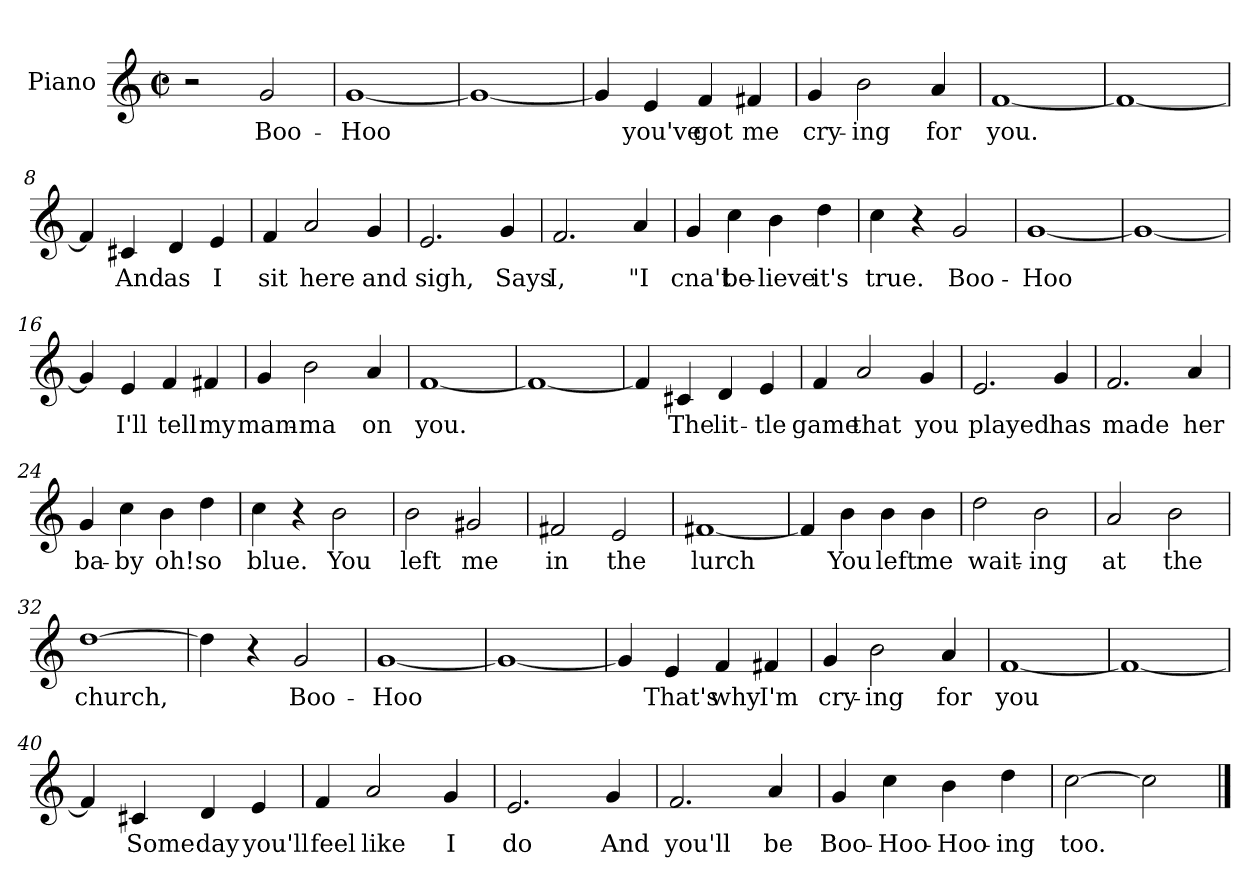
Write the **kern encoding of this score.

**kern	**text
*part1	*part1
*staff1	*staff1
*I"Piano	*
*I'Pno.	*
*clefG2	*
*k[]	*
*C:	*
*M2/2	*
*met(c|)	*
=1	=1
2r	.
2g/	Boo-
=2	=2
[1g	-Hoo
=3	=3
1g_	.
=4	=4
4g/]	.
4e/	you've
4f/	got
4f#X/	me
=5	=5
4g/	cry-
2b\	-ing
4a/	for
=6	=6
[1f	you.
=7	=7
1f_	.
=8	=8
4f/]	.
4c#X/	And
4d/	as
4e/	I
!!LO:LB:g=z
=9	=9
4f/	sit
2a/	here
4g/	and
=10	=10
2.e/	sigh,
4g/	Says
=11	=11
2.f/	I,
4a/	"I
=12	=12
4g/	cna't
4cc\	be-
4b\	-lieve
4dd\	it's
=13	=13
4cc\	true.
4r	.
2g/	Boo-
=14	=14
[1g	-Hoo
=15	=15
1g_	.
!!LO:LB:g=z
=16	=16
4g/]	.
4e/	I'll
4f/	tell
4f#X/	my
=17	=17
4g/	mam-
2b\	-ma
4a/	on
=18	=18
[1f	you.
=19	=19
1f_	.
=20	=20
4f/]	.
4c#X/	The
4d/	lit-
4e/	-tle
=21	=21
4f/	game
2a/	that
4g/	you
!!LO:LB:g=z
=22	=22
2.e/	played
4g/	has
=23	=23
2.f/	made
4a/	her
=24	=24
4g/	ba-
4cc\	-by
4b\	oh!
4dd\	so
=25	=25
4cc\	blue.
4r	.
2b\	You
=26	=26
2b\	left
2g#X/	me
=27	=27
2f#X/	in
2e/	the
=28	=28
[1f#X	lurch
!!LO:LB:g=z
=29	=29
4f#/]	.
4b\	You
4b\	left
4b\	me
=30	=30
2dd\	wait-
2b\	-ing
=31	=31
2a/	at
2b\	the
=32	=32
[1dd	church,
=33	=33
4dd\]	.
4r	.
2g/	Boo-
=34	=34
[1g	-Hoo
=35	=35
1g_	.
!!LO:LB:g=z
=36	=36
4g/]	.
4e/	That's
4f/	why
4f#X/	I'm
=37	=37
4g/	cry-
2b\	-ing
4a/	for
=38	=38
[1f	you
=39	=39
1f_	.
=40	=40
4f/]	.
4c#X/	Some
4d/	day
4e/	you'll
=41	=41
4f/	feel
2a/	like
4g/	I
!!LO:LB:g=z
=42	=42
2.e/	do
4g/	And
=43	=43
2.f/	you'll
4a/	be
=44	=44
4g/	Boo-
4cc\	-Hoo-
4b\	-Hoo-
4dd\	-ing
=45	=45
[2cc\	too.
2cc\]	.
==	==
*-	*-
